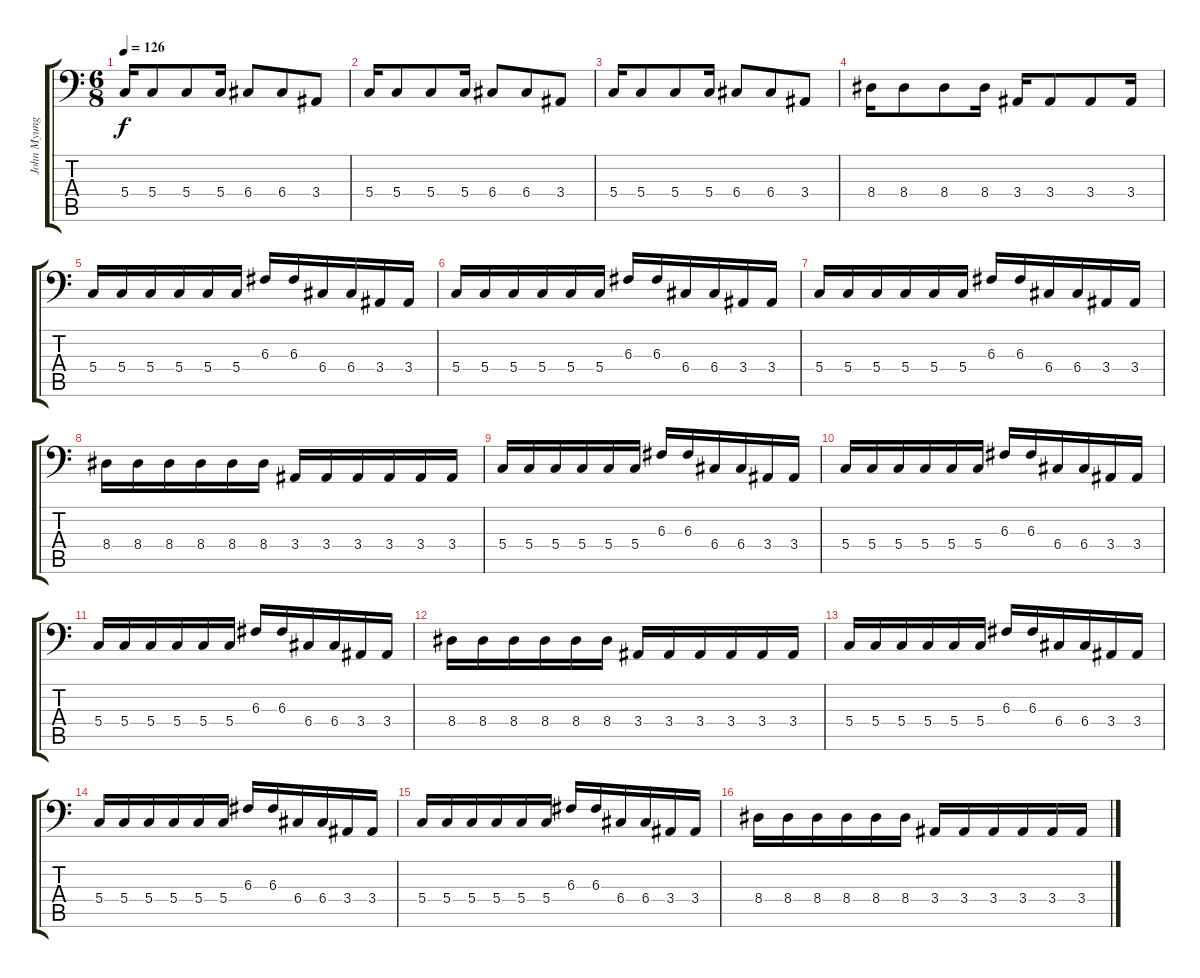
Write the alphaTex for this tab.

\track ("John Myung" "John Myung") {instrument electricbassfinger}
\staff {score tabs}
\tuning (Bb2 F2 C2 G1 D1 A0) {hide}
\ts (6 8)
\tempo 126
\clef f4
\ks c
5.4.16{dy f} 5.4.8 5.4.8 5.4.16 6.4.8 6.4.8 3.4.8 |
5.4.16 5.4.8 5.4.8 5.4.16 6.4.8 6.4.8 3.4.8 |
5.4.16 5.4.8 5.4.8 5.4.16 6.4.8 6.4.8 3.4.8 |
8.4.16 8.4.8 8.4.8 8.4.16 3.4.16 3.4.8 3.4.8 3.4.16 |
5.4.16 5.4.16 5.4.16 5.4.16 5.4.16 5.4.16 6.3.16 6.3.16 6.4.16 6.4.16 3.4.16 3.4.16 |
5.4.16 5.4.16 5.4.16 5.4.16 5.4.16 5.4.16 6.3.16 6.3.16 6.4.16 6.4.16 3.4.16 3.4.16 |
5.4.16 5.4.16 5.4.16 5.4.16 5.4.16 5.4.16 6.3.16 6.3.16 6.4.16 6.4.16 3.4.16 3.4.16 |
8.4.16 8.4.16 8.4.16 8.4.16 8.4.16 8.4.16 3.4.16 3.4.16 3.4.16 3.4.16 3.4.16 3.4.16 |
5.4.16 5.4.16 5.4.16 5.4.16 5.4.16 5.4.16 6.3.16 6.3.16 6.4.16 6.4.16 3.4.16 3.4.16 |
5.4.16 5.4.16 5.4.16 5.4.16 5.4.16 5.4.16 6.3.16 6.3.16 6.4.16 6.4.16 3.4.16 3.4.16 |
5.4.16 5.4.16 5.4.16 5.4.16 5.4.16 5.4.16 6.3.16 6.3.16 6.4.16 6.4.16 3.4.16 3.4.16 |
8.4.16 8.4.16 8.4.16 8.4.16 8.4.16 8.4.16 3.4.16 3.4.16 3.4.16 3.4.16 3.4.16 3.4.16 |
5.4.16 5.4.16 5.4.16 5.4.16 5.4.16 5.4.16 6.3.16 6.3.16 6.4.16 6.4.16 3.4.16 3.4.16 |
5.4.16 5.4.16 5.4.16 5.4.16 5.4.16 5.4.16 6.3.16 6.3.16 6.4.16 6.4.16 3.4.16 3.4.16 |
5.4.16 5.4.16 5.4.16 5.4.16 5.4.16 5.4.16 6.3.16 6.3.16 6.4.16 6.4.16 3.4.16 3.4.16 |
8.4.16 8.4.16 8.4.16 8.4.16 8.4.16 8.4.16 3.4.16 3.4.16 3.4.16 3.4.16 3.4.16 3.4.16
